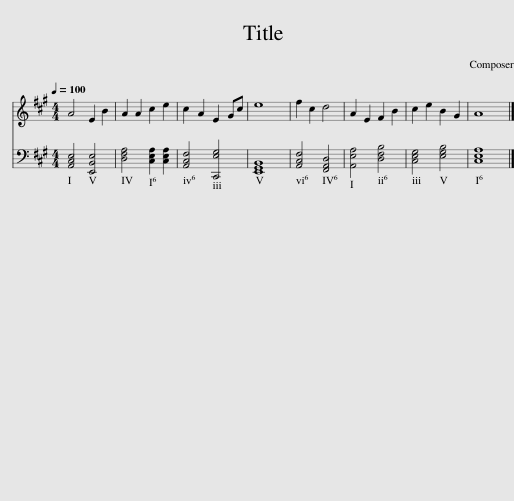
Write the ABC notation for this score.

X:1
%%score { 1 | 2 }
L:1/8
Q:1/4=100
M:4/4
I:linebreak $
K:A
V:1 treble
V:2 bass
V:1
 A4 E2 B2 | A2 A2 c2 e2 | c2 A2 E2 Gc | e8 | f2 c2 d4 | %5
 A2 E2 F2 B2 | c2 e2 B2 G2 | A8 |] %8
V:2
 [A,,C,E,]4 [E,,B,,E,]4 | [D,F,A,]4 [C,E,A,]2 [C,E,A,]2 | [A,,C,F,]4 [C,,E,G,]4 | [E,,G,,B,,]8 | [A,,C,F,]4 [F,,A,,D,]4 | %5
 [A,,E,A,]4 [D,F,B,]4 | [C,E,G,]4 [E,G,B,]4 | [C,E,A,]8 |] %8
